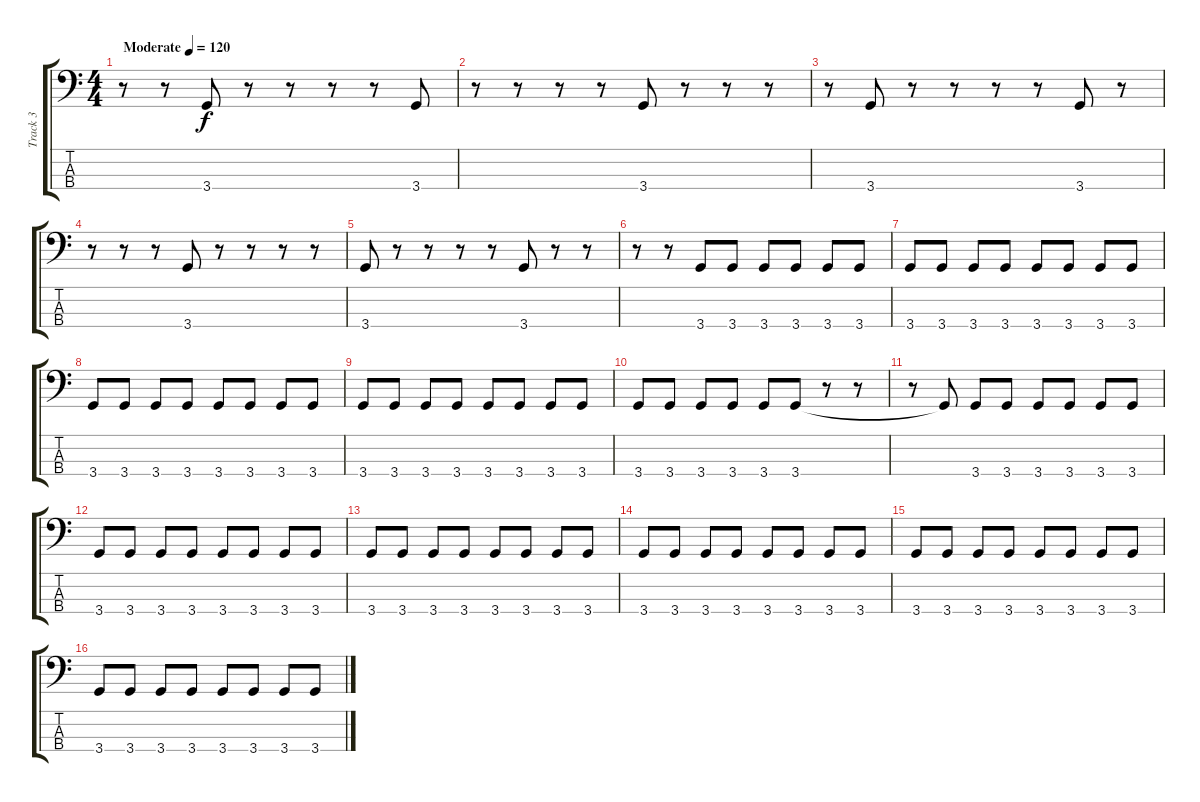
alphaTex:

\track ("Track 3" "Track 3") {instrument electricbassfinger}
\staff {score tabs}
\tuning (G2 D2 A1 E1) {hide}
\ts (4 4)
\tempo (120 "Moderate")
\clef f4
\ks c
r.8{dy f instrument electricbassfinger} r.8 3.4.8 r.8 r.8 r.8 r.8 3.4.8 |
r.8 r.8 r.8 r.8 3.4.8 r.8 r.8 r.8 |
r.8 3.4.8 r.8 r.8 r.8 r.8 3.4.8 r.8 |
r.8 r.8 r.8 3.4.8 r.8 r.8 r.8 r.8 |
3.4.8 r.8 r.8 r.8 r.8 3.4.8 r.8 r.8 |
r.8 r.8 3.4.8 3.4.8 3.4.8 3.4.8 3.4.8 3.4.8 |
3.4.8 3.4.8 3.4.8 3.4.8 3.4.8 3.4.8 3.4.8 3.4.8 |
3.4.8 3.4.8 3.4.8 3.4.8 3.4.8 3.4.8 3.4.8 3.4.8 |
3.4.8 3.4.8 3.4.8 3.4.8 3.4.8 3.4.8 3.4.8 3.4.8 |
3.4.8 3.4.8 3.4.8 3.4.8 3.4.8 3.4.8 r.8 r.8 |
r.8 3.4{t}.8 3.4.8 3.4.8 3.4.8 3.4.8 3.4.8 3.4.8 |
3.4.8 3.4.8 3.4.8 3.4.8 3.4.8 3.4.8 3.4.8 3.4.8 |
3.4.8 3.4.8 3.4.8 3.4.8 3.4.8 3.4.8 3.4.8 3.4.8 |
3.4.8 3.4.8 3.4.8 3.4.8 3.4.8 3.4.8 3.4.8 3.4.8 |
3.4.8 3.4.8 3.4.8 3.4.8 3.4.8 3.4.8 3.4.8 3.4.8 |
3.4.8 3.4.8 3.4.8 3.4.8 3.4.8 3.4.8 3.4.8 3.4.8
